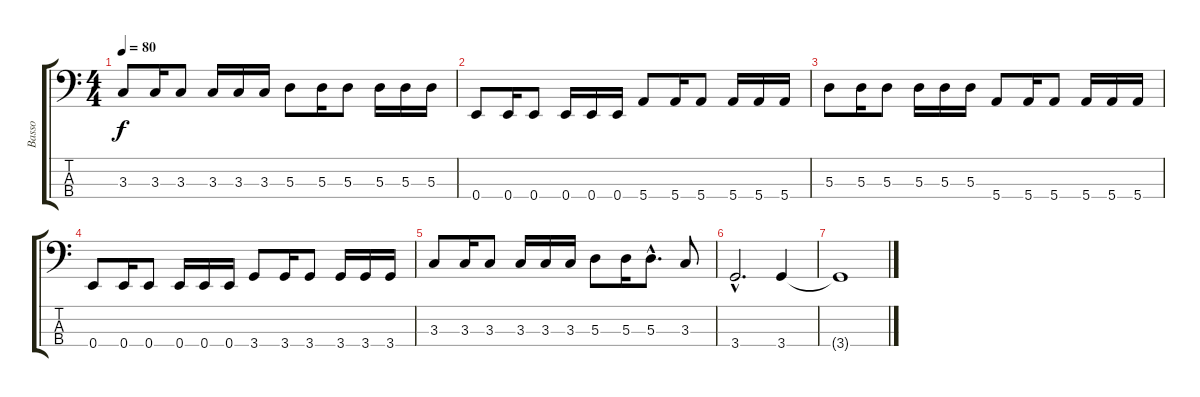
\track ("Basso" "Basso") {instrument electricbasspick}
\staff {score tabs}
\tuning (G2 D2 A1 E1) {hide}
\ts (4 4)
\tempo 80
\clef f4
\ks c
3.3.8{dy f} 3.3.16 3.3.8 3.3.16 3.3.16 3.3.16 5.3.8 5.3.16 5.3.8 5.3.16 5.3.16 5.3.16 |
0.4.8 0.4.16 0.4.8 0.4.16 0.4.16 0.4.16 5.4.8 5.4.16 5.4.8 5.4.16 5.4.16 5.4.16 |
5.3.8 5.3.16 5.3.8 5.3.16 5.3.16 5.3.16 5.4.8 5.4.16 5.4.8 5.4.16 5.4.16 5.4.16 |
0.4.8 0.4.16 0.4.8 0.4.16 0.4.16 0.4.16 3.4.8 3.4.16 3.4.8 3.4.16 3.4.16 3.4.16 |
3.3.8 3.3.16 3.3.8 3.3.16 3.3.16 3.3.16 5.3.8 5.3.16 5.3{hac}.8{d} 3.3.8 |
3.4{hac}.2{d} 3.4.4 |
3.4{t}.1
